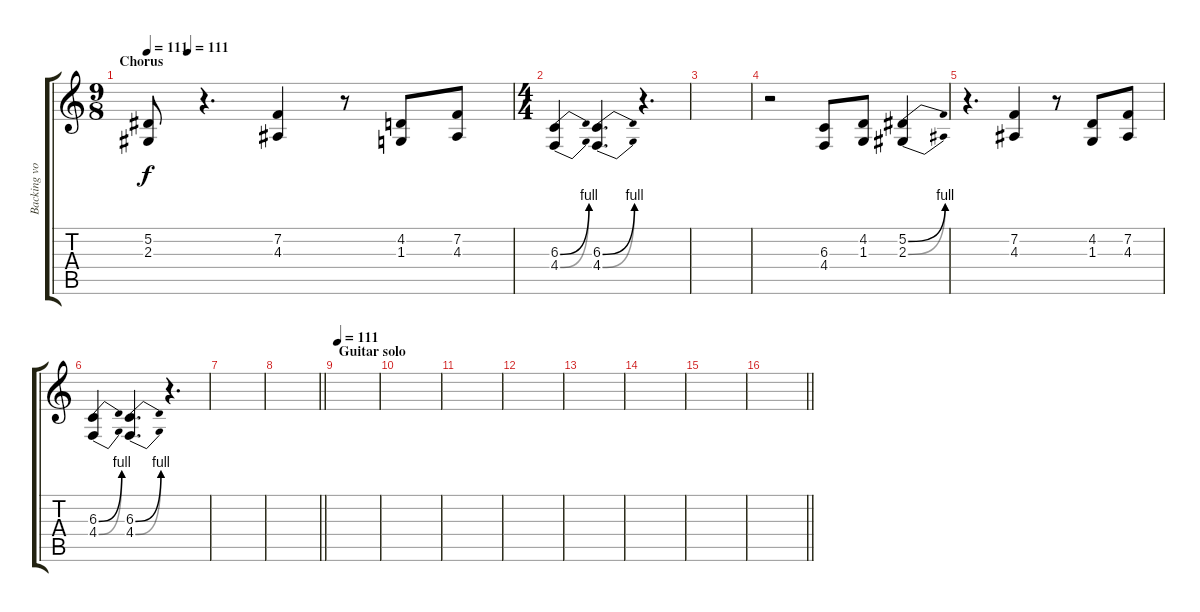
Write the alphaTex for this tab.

\track ("Backing vocals" "Backing vo") {instrument tangoaccordion}
\staff {score tabs}
\tuning (Eb4 Bb3 Gb3 Db3 Ab2 Eb2) {hide}
\ts (9 8)
\section ("" "Chorus")
\tempo 111
\tempo (111 0.1111111111111111)
\clef g2
\ks c
(5.2{t} 2.3{t}).8{dy f} r.4{d} (7.2 4.3).4 r.8 (4.2 1.3).8 (7.2 4.3).8 |
\ts (4 4)
(6.3{be (bend 0 0 60 4)} 4.4{be (bend 0 0 60 4)}).4 (6.3{be (bend 0 0 60 4)} 4.4{be (bend 0 0 60 4)}).4{d} r.4{d} |
|
r.2 (6.3 4.4).8 (4.2 1.3).8 (5.2{be (bend 0 0 60 4)} 2.3{be (bend 0 0 60 4)}).4 |
r.4{d} (7.2 4.3).4 r.8 (4.2 1.3).8 (7.2 4.3).8 |
(6.3{be (bend 0 0 60 4)} 4.4{be (bend 0 0 60 4)}).4 (6.3{be (bend 0 0 60 4)} 4.4{be (bend 0 0 60 4)}).4{d} r.4{d} |
|
\barLineRight lightlight
|
\section ("" "Guitar solo")
\tempo 111
|
|
|
|
|
|
|
\barLineRight lightlight
